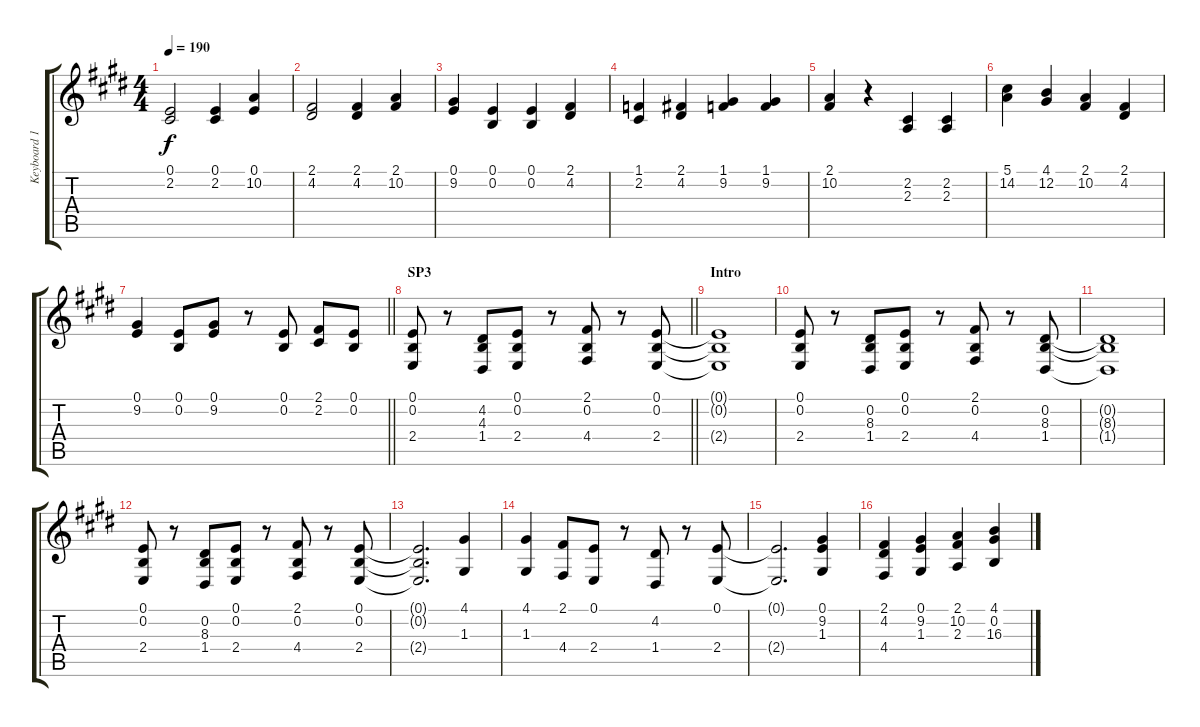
\track ("Keyboard 1" "Keyboard 1") {instrument synthbrass1}
\staff {score tabs}
\tuning (E4 B3 G3 D3 A2 E2) {hide}
\ts (4 4)
\tempo 190
\clef g2
\ks e
(0.1 2.2).2{dy f} (0.1 2.2).4 (0.1 10.2).4 |
(2.1 4.2).2 (2.1 4.2).4 (2.1 10.2).4 |
(0.1 9.2).4 (0.1 0.2).4 (0.1 0.2).4 (2.1 4.2).4 |
(1.1 2.2).4 (2.1 4.2).4 (1.1 9.2).4 (1.1 9.2).4 |
(2.1 10.2).4 r.4 (2.2 2.3).4 (2.2 2.3).4 |
(5.1 14.2).4 (4.1 12.2).4 (2.1 10.2).4 (2.1 4.2).4 |
\barLineRight lightlight
(0.1 9.2).4 (0.1 0.2).8 (0.1 9.2).8 r.8 (0.1 0.2).8 (2.1 2.2).8 (0.1 0.2).8 |
\section ("" "SP3")
\barLineRight lightlight
(0.1 0.2 2.4).8 r.8 (4.2 4.3 1.4).8 (0.1 0.2 2.4).8 r.8 (2.1 0.2 4.4).8 r.8 (0.1 0.2 2.4).8 |
\section ("" "Intro")
(0.1{t} 0.2{t} 2.4{t}).1 |
(0.1 0.2 2.4).8 r.8 (0.2 8.3 1.4).8 (0.1 0.2 2.4).8 r.8 (2.1 0.2 4.4).8 r.8 (0.2 8.3 1.4).8 |
(0.2{t} 8.3{t} 1.4{t}).1 |
(0.1 0.2 2.4).8 r.8 (0.2 8.3 1.4).8 (0.1 0.2 2.4).8 r.8 (2.1 0.2 4.4).8 r.8 (0.1 0.2 2.4).8 |
(0.1{t} 0.2{t} 2.4{t}).2{d} (4.1 1.3).4 |
(4.1 1.3).4 (2.1 4.4).8 (0.1 2.4).8 r.8 (4.2 1.4).8 r.8 (0.1 2.4).8 |
(0.1{t} 2.4{t}).2{d} (0.1 9.2 1.3).4 |
(2.1 4.2 4.4).4 (0.1 9.2 1.3).4 (2.1 10.2 2.3).4 (4.1 0.2 16.3).4
